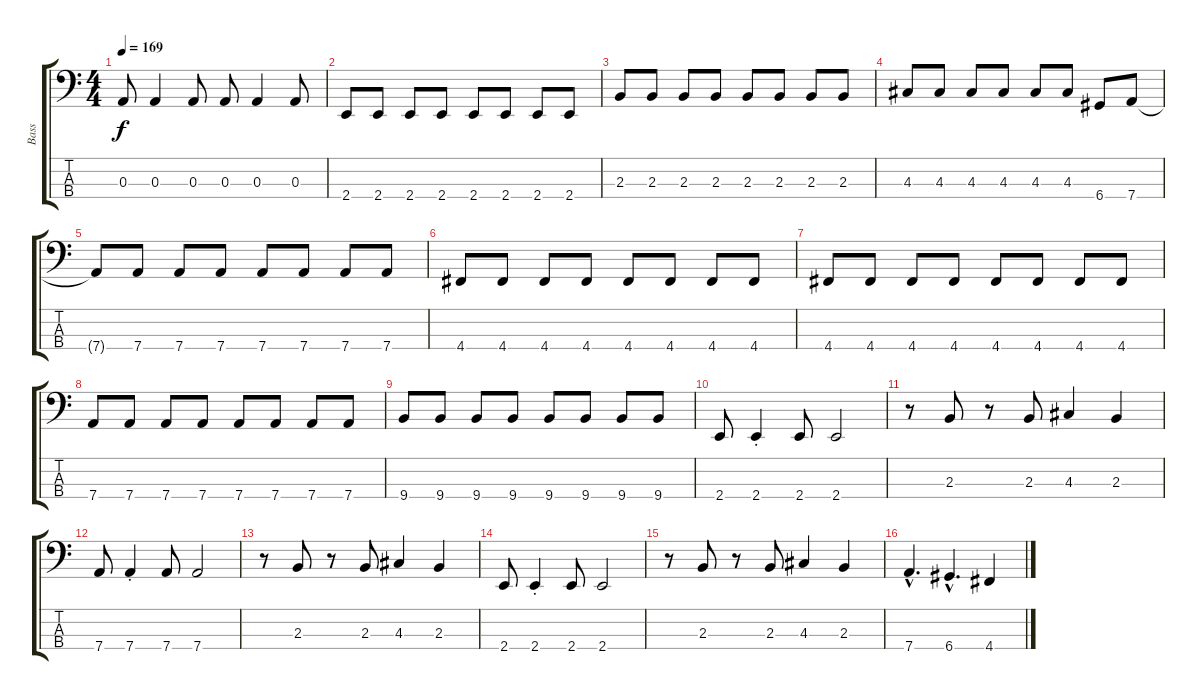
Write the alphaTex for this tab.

\track ("Bass" "Bass") {instrument electricbassfinger}
\staff {score tabs}
\tuning (G2 D2 A1 D1) {hide}
\ts (4 4)
\tempo 169
\clef f4
\ks c
0.3.8{dy f} 0.3.4 0.3.8 0.3.8 0.3.4 0.3.8 |
2.4.8 2.4.8 2.4.8 2.4.8 2.4.8 2.4.8 2.4.8 2.4.8 |
2.3.8 2.3.8 2.3.8 2.3.8 2.3.8 2.3.8 2.3.8 2.3.8 |
4.3.8 4.3.8 4.3.8 4.3.8 4.3.8 4.3.8 6.4.8 7.4.8 |
7.4{t}.8 7.4.8 7.4.8 7.4.8 7.4.8 7.4.8 7.4.8 7.4.8 |
4.4.8 4.4.8 4.4.8 4.4.8 4.4.8 4.4.8 4.4.8 4.4.8 |
4.4.8 4.4.8 4.4.8 4.4.8 4.4.8 4.4.8 4.4.8 4.4.8 |
7.4.8 7.4.8 7.4.8 7.4.8 7.4.8 7.4.8 7.4.8 7.4.8 |
9.4.8 9.4.8 9.4.8 9.4.8 9.4.8 9.4.8 9.4.8 9.4.8 |
2.4.8 2.4{st}.4 2.4.8 2.4.2 |
r.8 2.3.8 r.8 2.3.8 4.3.4 2.3.4 |
7.4.8 7.4{st}.4 7.4.8 7.4.2 |
r.8 2.3.8 r.8 2.3.8 4.3.4 2.3.4 |
2.4.8 2.4{st}.4 2.4.8 2.4.2 |
r.8 2.3.8 r.8 2.3.8 4.3.4 2.3.4 |
7.4{hac}.4{d} 6.4{hac}.4{d} 4.4.4
